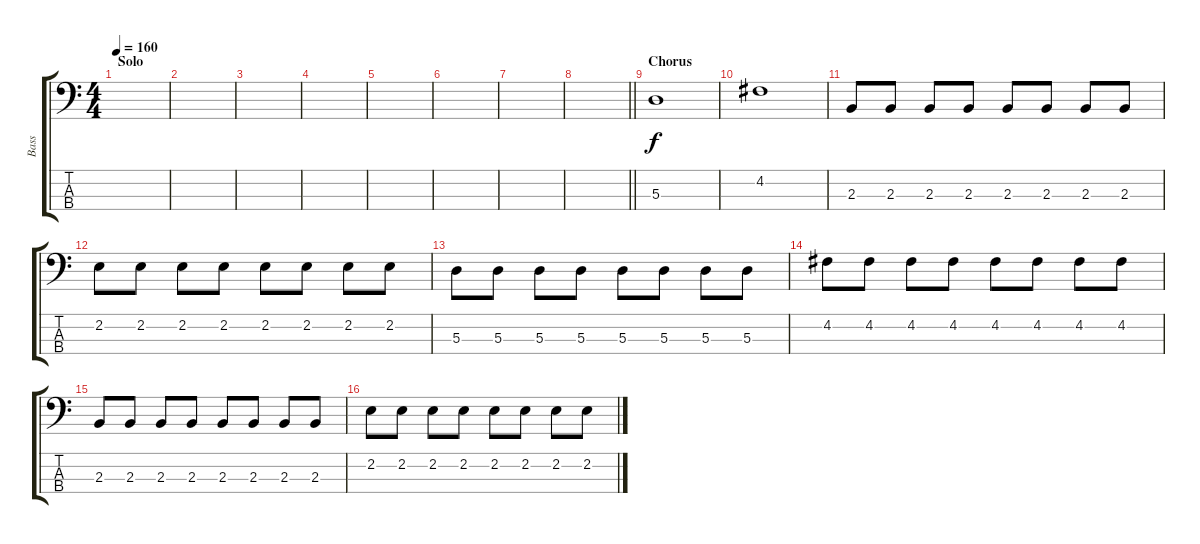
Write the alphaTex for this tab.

\track ("Bass" "Bass") {instrument electricbassfinger}
\staff {score tabs}
\tuning (G2 D2 A1 E1) {hide}
\ts (4 4)
\section ("" "Solo")
\tempo 160
\clef f4
\ks c
|
|
|
|
|
|
|
\barLineRight lightlight
|
\section ("" "Chorus")
5.3.1 |
4.2.1 |
2.3.8 2.3.8 2.3.8 2.3.8 2.3.8 2.3.8 2.3.8 2.3.8 |
2.2.8 2.2.8 2.2.8 2.2.8 2.2.8 2.2.8 2.2.8 2.2.8 |
5.3.8 5.3.8 5.3.8 5.3.8 5.3.8 5.3.8 5.3.8 5.3.8 |
4.2.8 4.2.8 4.2.8 4.2.8 4.2.8 4.2.8 4.2.8 4.2.8 |
2.3.8 2.3.8 2.3.8 2.3.8 2.3.8 2.3.8 2.3.8 2.3.8 |
2.2.8 2.2.8 2.2.8 2.2.8 2.2.8 2.2.8 2.2.8 2.2.8
